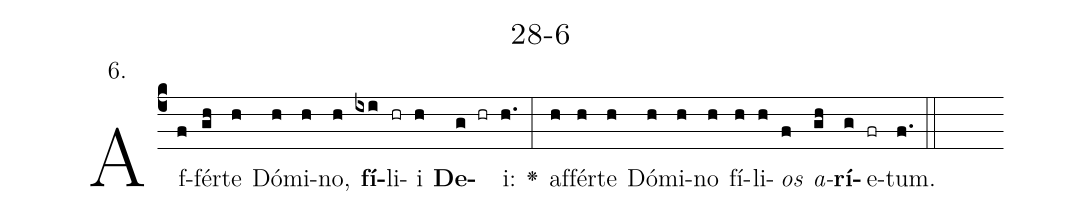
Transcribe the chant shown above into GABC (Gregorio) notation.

name: 28-6;
annotation: 6.;
%%
(c4)Af(f)fér(gh)te(h) Dó(h)mi(h)no,(h) <b>fí</b>(ixi)li(hr)i(h) <b>De</b>(g hr)i:(h.) <v>\greheightstar</v>(:) af(h)fér(h)te(h) Dó(h)mi(h)no(h) fí(h)li(h)<i>os</i>(f) <i>a</i>(gh)<b>rí</b>(g)e(fr)tum.(f.) (::)


%E(h) u(h) o(f) u(gh) a(g) e.(f.) (::)
